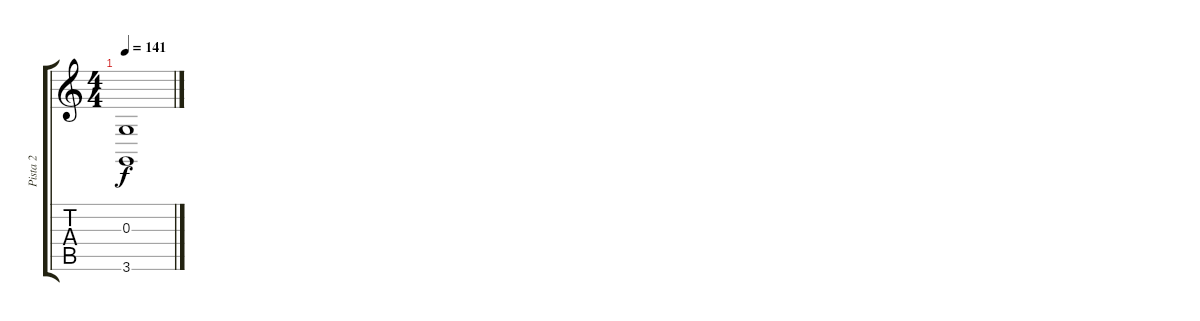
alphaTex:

\track ("Pista 2" "Pista 2") {instrument pad2warm}
\staff {score tabs}
\tuning (E4 B3 G3 D3 A2 E2) {hide}
\ts (4 4)
\tempo 141
\clef g2
\ks c
(0.3{t} 3.6{t}).1{dy f}
